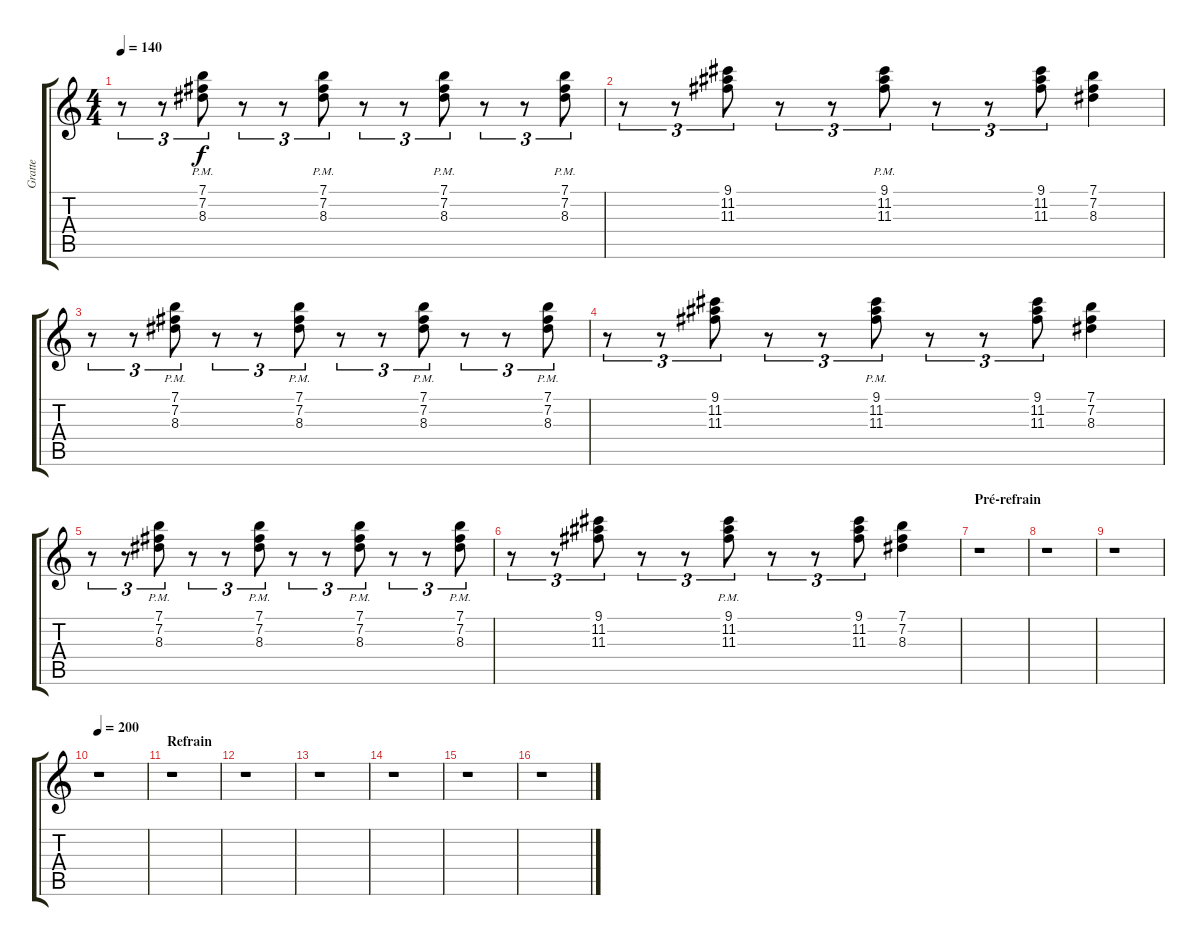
\track ("Gratte" "Gratte") {instrument electricguitarclean}
\staff {score tabs}
\tuning (E4 B3 G3 D3 A2 E2) {hide}
\ts (4 4)
\tempo 140
\clef g2
\ks c
r.8{tu (3 2) dy f} r.8{tu (3 2)} (7.1{pm} 7.2{pm} 8.3{pm}).8{tu (3 2)} r.8{tu (3 2)} r.8{tu (3 2)} (7.1{pm} 7.2{pm} 8.3{pm}).8{tu (3 2)} r.8{tu (3 2)} r.8{tu (3 2)} (7.1{pm} 7.2{pm} 8.3{pm}).8{tu (3 2)} r.8{tu (3 2)} r.8{tu (3 2)} (7.1{pm} 7.2{pm} 8.3{pm}).8{tu (3 2)} |
r.8{tu (3 2)} r.8{tu (3 2)} (9.1 11.2 11.3).8{tu (3 2)} r.8{tu (3 2)} r.8{tu (3 2)} (9.1{pm} 11.2{pm} 11.3{pm}).8{tu (3 2)} r.8{tu (3 2)} r.8{tu (3 2)} (9.1 11.2 11.3).8{tu (3 2)} (7.1 7.2 8.3).4 |
r.8{tu (3 2)} r.8{tu (3 2)} (7.1{pm} 7.2{pm} 8.3{pm}).8{tu (3 2)} r.8{tu (3 2)} r.8{tu (3 2)} (7.1{pm} 7.2{pm} 8.3{pm}).8{tu (3 2)} r.8{tu (3 2)} r.8{tu (3 2)} (7.1{pm} 7.2{pm} 8.3{pm}).8{tu (3 2)} r.8{tu (3 2)} r.8{tu (3 2)} (7.1{pm} 7.2{pm} 8.3{pm}).8{tu (3 2)} |
r.8{tu (3 2)} r.8{tu (3 2)} (9.1 11.2 11.3).8{tu (3 2)} r.8{tu (3 2)} r.8{tu (3 2)} (9.1{pm} 11.2{pm} 11.3{pm}).8{tu (3 2)} r.8{tu (3 2)} r.8{tu (3 2)} (9.1 11.2 11.3).8{tu (3 2)} (7.1 7.2 8.3).4 |
r.8{tu (3 2)} r.8{tu (3 2)} (7.1{pm} 7.2{pm} 8.3{pm}).8{tu (3 2)} r.8{tu (3 2)} r.8{tu (3 2)} (7.1{pm} 7.2{pm} 8.3{pm}).8{tu (3 2)} r.8{tu (3 2)} r.8{tu (3 2)} (7.1{pm} 7.2{pm} 8.3{pm}).8{tu (3 2)} r.8{tu (3 2)} r.8{tu (3 2)} (7.1{pm} 7.2{pm} 8.3{pm}).8{tu (3 2)} |
r.8{tu (3 2)} r.8{tu (3 2)} (9.1 11.2 11.3).8{tu (3 2)} r.8{tu (3 2)} r.8{tu (3 2)} (9.1{pm} 11.2{pm} 11.3{pm}).8{tu (3 2)} r.8{tu (3 2)} r.8{tu (3 2)} (9.1 11.2 11.3).8{tu (3 2)} (7.1 7.2 8.3).4 |
\section ("" "Pré-refrain")
r.1 |
r.1 |
r.1 |
\tempo 200
r.1 |
\section ("" "Refrain")
r.1 |
r.1 |
r.1 |
r.1 |
r.1 |
r.1
